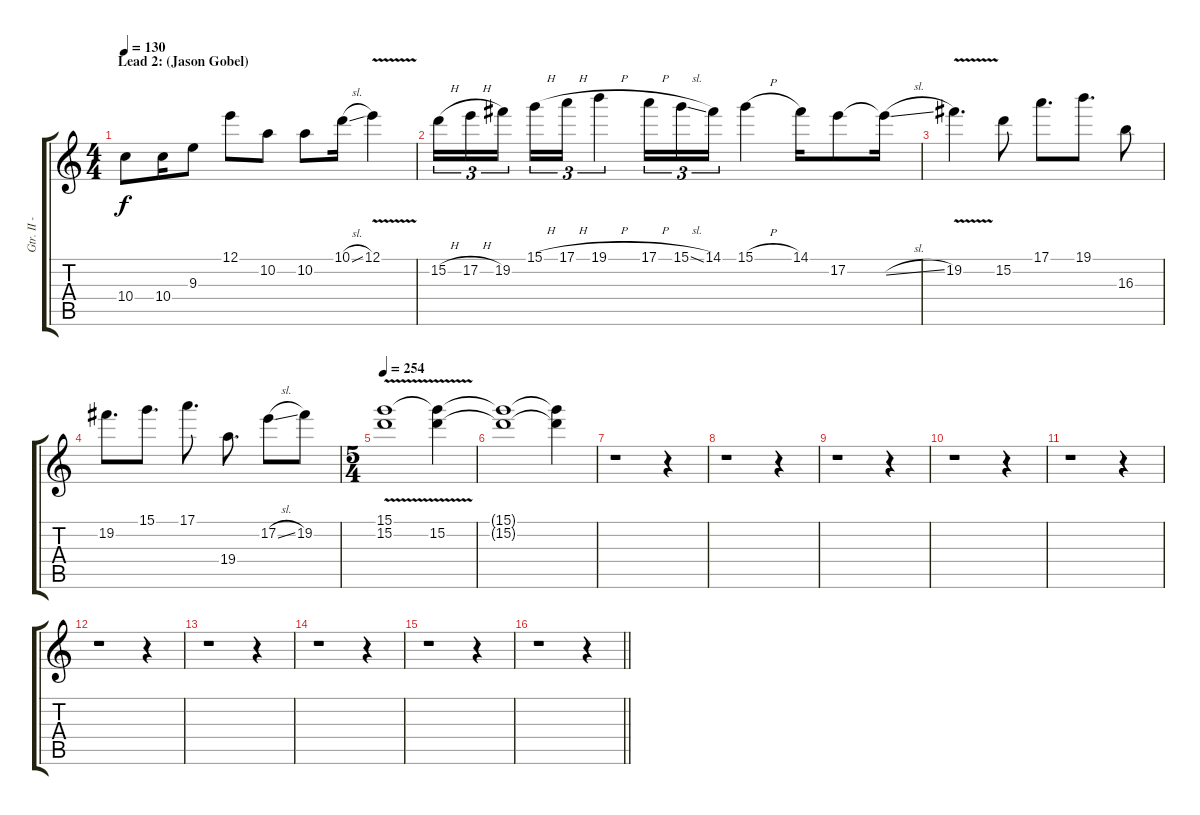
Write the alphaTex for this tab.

\track ("Gtr. II - Jason Gobel (distortion)" "Gtr. II - ") {instrument distortionguitar bank 255}
\staff {score tabs}
\tuning (E4 B3 G3 D3 A2 E2) {hide}
\ts (4 4)
\section ("" "Lead 2: (Jason Gobel)")
\tempo 130
\clef g2
\ks c
10.4.8{dy f volume 13} 10.4.16 9.3.8 12.1.8 10.2.8 10.2.8 10.1{sl}.16 12.1{v}.4 |
15.2{h}.16{tu (3 2)} 17.2{h}.16{tu (3 2)} 19.2.16{tu (3 2) beam splitsecondary} 15.1{h}.16{tu (3 2)} 17.1{h}.16{tu (3 2)} 19.1{h}.4{tu (3 2)} 17.1{h}.16{tu (3 2)} 15.1{sl}.16{tu (3 2)} 14.1.16{tu (3 2)} 15.1{h}.4 14.1.16 17.2.8 17.2{sl t}.16 |
19.2{v}.4{d} 15.2.8 17.1.8{d} 19.1.8{d} 16.3.8 |
19.2.8{d} 15.1.8{d} 17.1.8{d} 19.4.8{d} 17.2{sl}.8 19.2.8 |
\ts (5 4)
\tempo 254
(15.1{v} 15.2{v}).1 (15.1{t} 15.2).4{volume 0} |
(15.1{t} 15.2{t}).1 (15.1{t} 15.2{t}).4 |
r.1 r.4 |
r.1 r.4 |
r.1 r.4 |
r.1 r.4 |
r.1 r.4 |
r.1 r.4 |
r.1 r.4 |
r.1 r.4 |
r.1 r.4 |
\barLineRight lightlight
r.1 r.4
